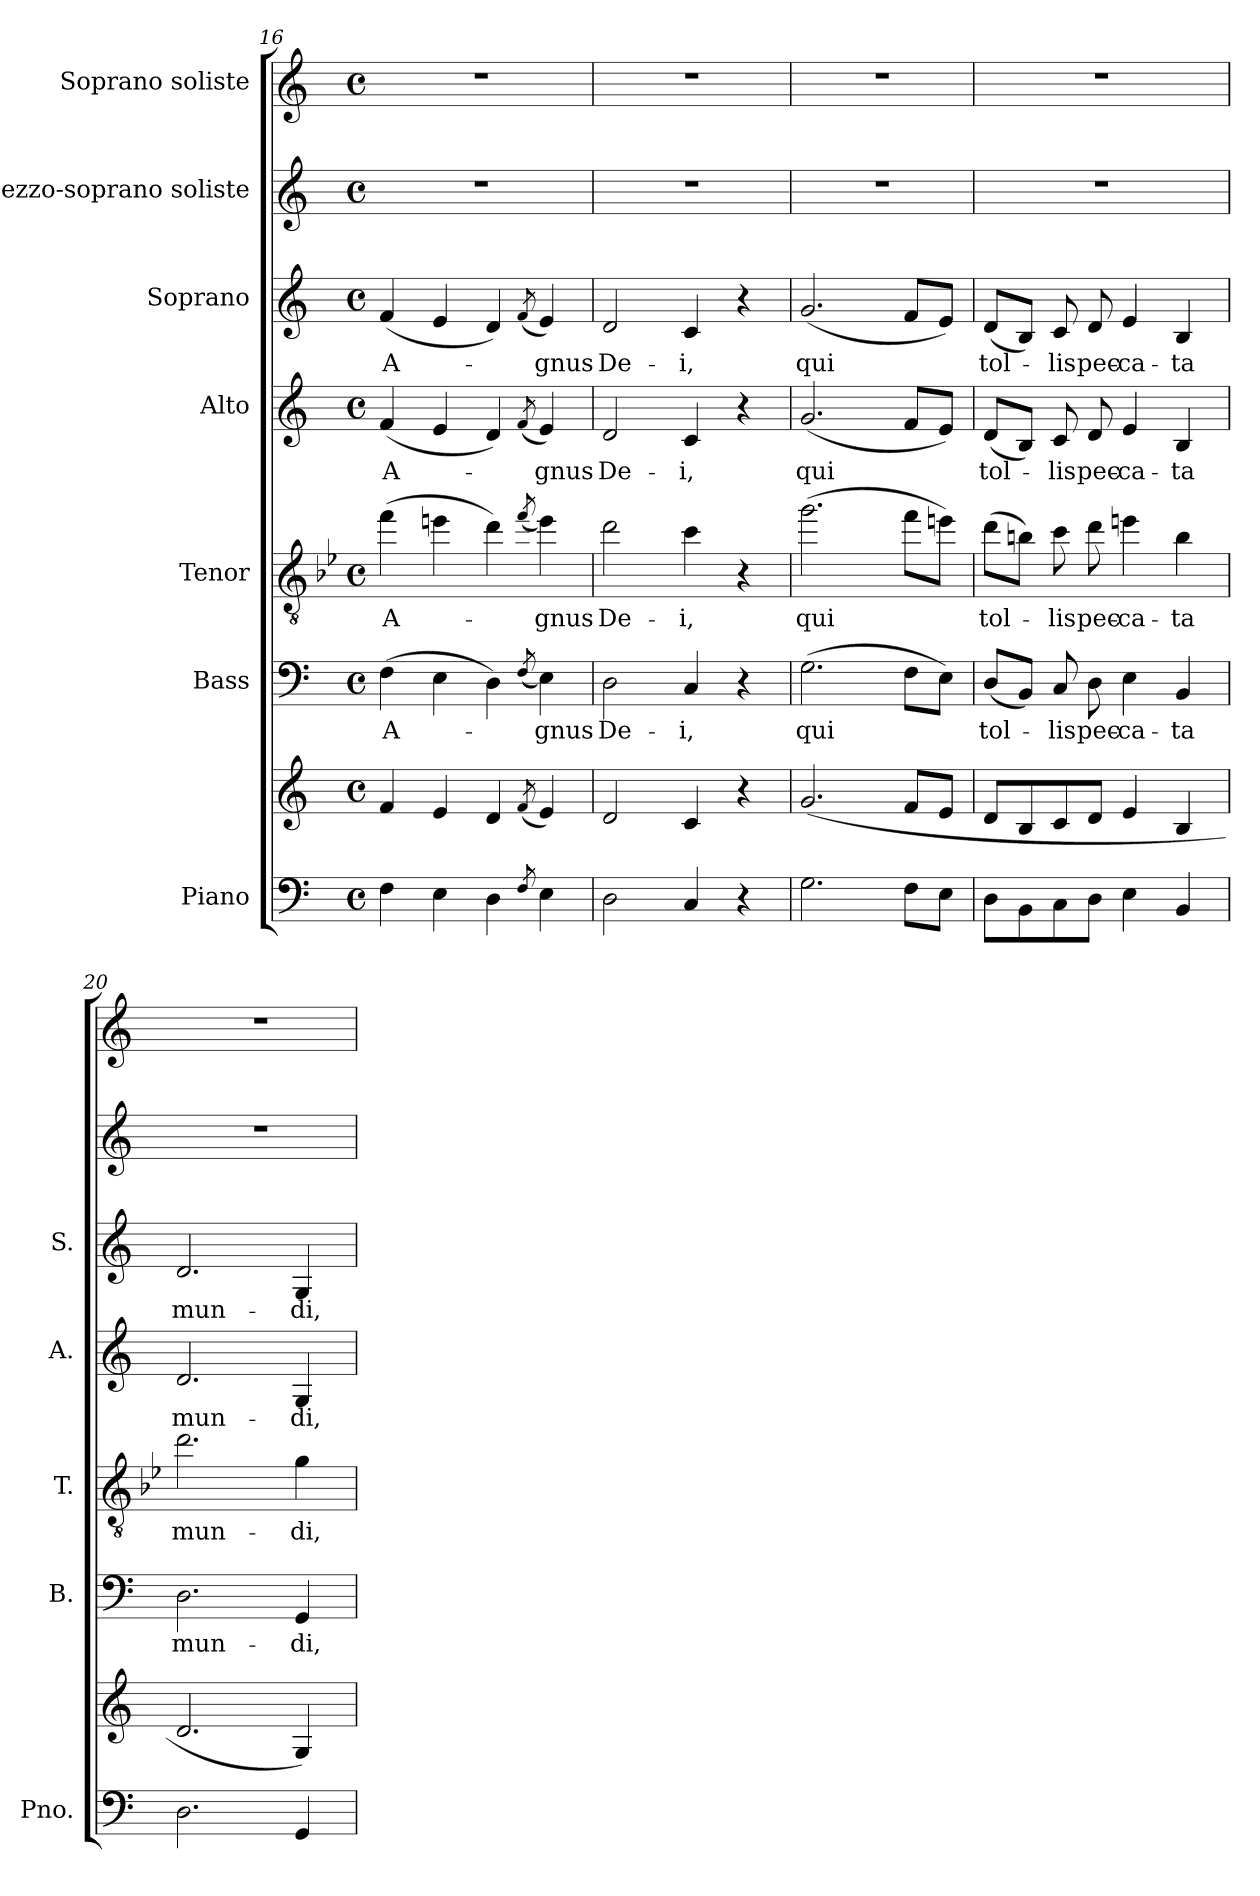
**kern	**kern	**kern	**text	**kern	**text	**kern	**text	**kern	**text	**kern	**kern
*part7	*part7	*part6	*part6	*part5	*part5	*part4	*part4	*part3	*part3	*part2	*part1
*staff8	*staff7	*staff6	*staff6	*staff5	*staff5	*staff4	*staff4	*staff3	*staff3	*staff2	*staff1
*I"Piano	*	*I"Bass	*	*I"Tenor	*	*I"Alto	*	*I"Soprano	*	*I"Mezzo-soprano soliste	*I"Soprano soliste
*I'Pno.	*	*I'B.	*	*I'T.	*	*I'A.	*	*I'S.	*	*	*
*clefF4	*clefG2	*clefF4	*	*clefGv2	*	*clefG2	*	*clefG2	*	*clefG2	*clefG2
*	*	*	*	*ITrd8c14	*	*	*	*	*	*	*
*k[]	*k[]	*k[]	*	*k[b-e-]	*	*k[]	*	*k[]	*	*k[]	*k[]
*M4/4	*M4/4	*M4/4	*	*M4/4	*	*M4/4	*	*M4/4	*	*M4/4	*M4/4
*met(c)	*met(c)	*met(c)	*	*met(c)	*	*met(c)	*	*met(c)	*	*met(c)	*met(c)
=16	=16	=16	=16	=16	=16	=16	=16	=16	=16	=16	=16
4F\	4f/	(4F\	A-	(4fi\	A-	(4f/	A-	(4f/	A-	1r	1r
4E\	4e/	4E\	.	4eni\	.	4e/	.	4e/	.	.	.
4D\	4d/	4D\)	.	4di\)	.	4d/)	.	4d/)	.	.	.
8qF/	(8qf/	(8qF/	.	(8qf/	.	(8qf/	.	(8qf/	.	.	.
4E\	4e/)	4E\)	-gnus	4ei\)	-gnus	4e/)	-gnus	4e/)	-gnus	.	.
=17	=17	=17	=17	=17	=17	=17	=17	=17	=17	=17	=17
2D\	2d/	2D\	De-	2di\	De-	2d/	De-	2d/	De-	1r	1r
4C/	4c/	4C/	-i,	4ci\	-i,	4c/	-i,	4c/	-i,	.	.
4r	4r	4r	.	4r	.	4r	.	4r	.	.	.
=18	=18	=18	=18	=18	=18	=18	=18	=18	=18	=18	=18
2.G\	(2.g/	(2.G\	qui	(2.gi\	qui	(2.g/	qui	(2.g/	qui	1r	1r
8F\L	8f/L	8F\L	.	8fi\L	.	8f/L	.	8f/L	.	.	.
8E\J	8e/J	8E\J)	.	8eni\J)	.	8e/J)	.	8e/J)	.	.	.
=19	=19	=19	=19	=19	=19	=19	=19	=19	=19	=19	=19
8D\L	8d/L	(>8D/L	tol-	(8di\L	tol-	(>8d/L	tol-	(>8d/L	tol-	1r	1r
8BB\	8B/	8BB/J)	.	8Bni\J)	.	8B/J)	.	8B/J)	.	.	.
8C\	8c/	8C/	-lis	8ci\	-lis	8c/	-lis	8c/	-lis	.	.
8D\J	8d/J	8D\	pec-	8di\	pec-	8d/	pec-	8d/	pec-	.	.
4E\	4e/	4E\	-ca-	4eni\	-ca-	4e/	-ca-	4e/	-ca-	.	.
4BB/	4B/	4BB/	-ta	4Bi\	-ta	4B/	-ta	4B/	-ta	.	.
!!LO:LB:g=z
=20	=20	=20	=20	=20	=20	=20	=20	=20	=20	=20	=20
2.D\	2.d/	2.D\	mun-	2.di\	mun-	2.d/	mun-	2.d/	mun-	1r	1r
4GG/	4G/)	4GG/	-di,	4Gi\	-di,	4G/	-di,	4G/	-di,	.	.
=	=	=	=	=	=	=	=	=	=	=	=
*-	*-	*-	*-	*-	*-	*-	*-	*-	*-	*-	*-
